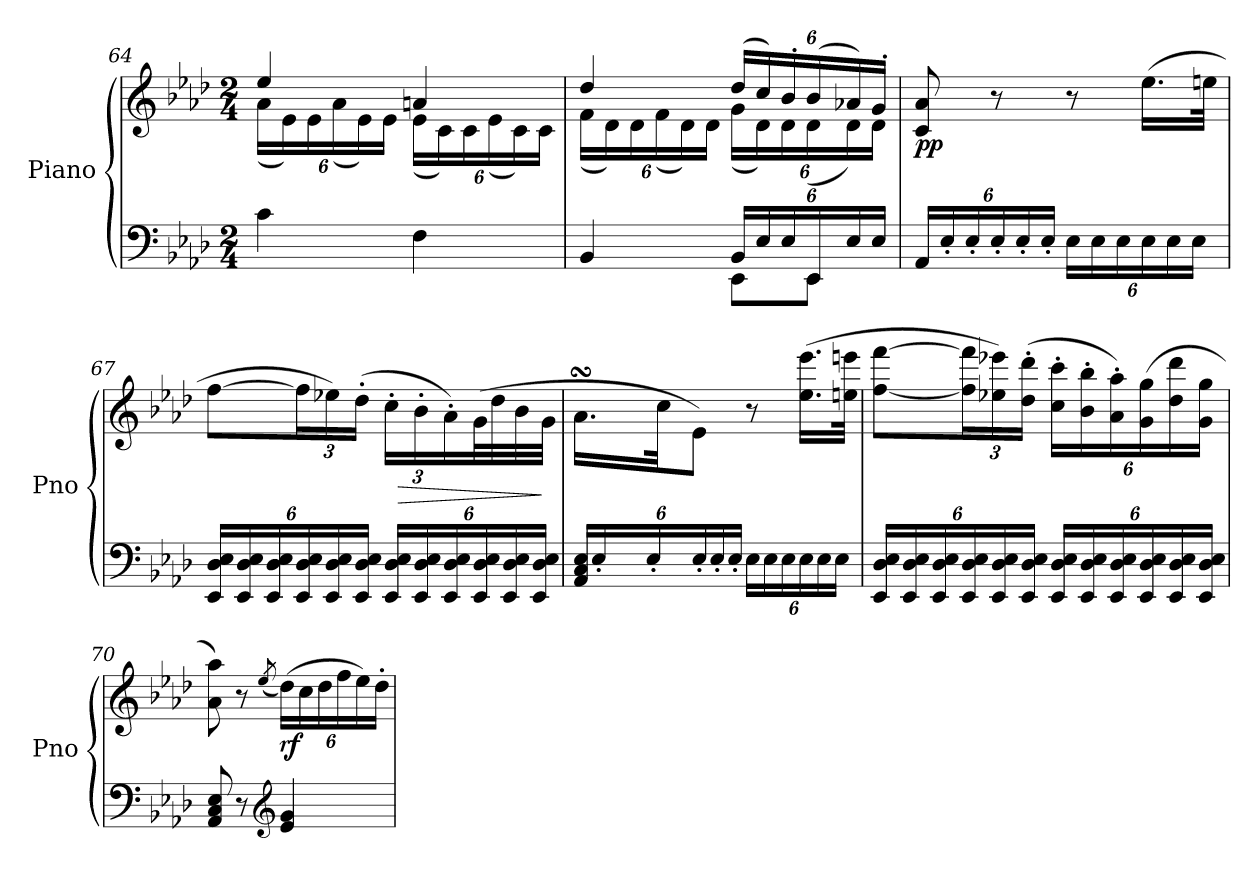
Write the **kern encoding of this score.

**kern	**kern	**dynam
*part1	*part1	*part1
*staff2	*staff1	*staff1/2
*I"Piano	*	*
*I'Pno	*	*
*clefF4	*clefG2	*
*k[b-e-a-d-]	*k[b-e-a-d-]	*
*M2/4	*M2/4	*
=64	=64	=64
*	*^	*
*	*	*Xbrackettup	*
4c\	4ee-/	(<24a-\LL	.
.	.	24e-\)	.
.	.	24e-\	.
.	.	(<24a-\	.
.	.	24e-\)	.
.	.	24e-\JJ	.
4F\	4an/	(<24e-\LL	.
.	.	24c\)	.
.	.	24c\	.
.	.	(<24e-\	.
.	.	24c\)	.
.	.	24c\JJ	.
!!LO:LB:g=z	!!
=65	=65	=65	=65
*^	*	*	*
4BB-/	4ryy	4dd-/	(<24f\LL	.
.	.	.	24d-\)	.
.	.	.	24d-\	.
.	.	.	(<24f\	.
.	.	.	24d-\)	.
.	.	.	24d-\JJ	.
*Xbrackettup	*	*	*	*
24BB-/LL	8EE-\L	(>24dd-/LL	(<24g\LL	.
24E-/	.	24cc/)	24d-\)	.
24E-/	.	24b-'/	24d-\	.
24EE-/	8EE-\J	(>24b-/	(<24d-\	.
24E-/	.	24a-X/)	24d-\)	.
24E-/JJ	.	24g'/JJ	24d-\JJ	.
*v	*v	*	*	*
=66	=66	=66	=66
!	!	!	!LO:DY:b
*	*v	*v	*
24AA-/LL	8c/ 8a-/	pp
24E-'/	.	.
24E-'/	.	.
24E-'/	8r	.
24E-'/	.	.
24E-'/JJ	.	.
24E-\LL	8r	.
24E-\	.	.
24E-\	.	.
24E-\	(>16.ee-\LL	.
24E-\	.	.
24E-\JJ	.	.
.	32een\JJk	.
=67	=67	=67
24EE-/ 24D-/ 24E-/LL	[8ff\L	.
24EE-/ 24D-/ 24E-/	.	.
24EE-/ 24D-/ 24E-/	.	.
24EE-/ 24D-/ 24E-/	24ff\L]	.
24EE-/ 24D-/ 24E-/	24ee-X\)	.
24EE-/ 24D-/ 24E-/JJ	(>24dd-'\JJ	.
24EE-/ 24D-/ 24E-/LL	24cc'\LL	.
!	!	!LO:HP:b
24EE-/ 24D-/ 24E-/	24b-'\	>
24EE-/ 24D-/ 24E-/	24a-'\)	.
24EE-/ 24D-/ 24E-/	(>32g\L	.
.	32dd-\	.
24EE-/ 24D-/ 24E-/	.	.
.	32b-\	.
24EE-/ 24D-/ 24E-/JJ	.	.
.	32g\JJJ	]
!!LO:LB:g=z
=68	=68	=68
*	*^	*
24AA-/ 24C/ 24E-/LL	16.a-sSSs\LL	32.a-LLLyy	.
24E-'/	.	.	.
*	*	*brackettup	*
.	.	96b-Lyy	.
.	.	96a-Jyy	.
.	.	32gyy	.
24E-'/	.	.	.
.	32cc\JK	.	.
.	.	96a-JJJkyy	.
.	.	32ryy	.
24E-'/	8e-\J)	.	.
.	.	8ryy	.
24E-'/	.	.	.
24E-'/JJ	.	.	.
24E-\LL	8r	.	.
.	.	4ryy	.
24E-\	.	.	.
24E-\	.	.	.
24E-\	(>16.ee-\ 16.eee-\LL	.	.
24E-\	.	.	.
24E-\JJ	.	.	.
.	32een\ 32eeen\JJk	.	.
64ryy	64ryy	.	.
*	*v	*v	*
=69	=69	=69
24EE-/ 24D-/ 24E-/LL	[8ff\ [8fff\L	.
24EE-/ 24D-/ 24E-/	.	.
24EE-/ 24D-/ 24E-/	.	.
*	*Xbrackettup	*
24EE-/ 24D-/ 24E-/	24ff\] 24fff\]L	.
24EE-/ 24D-/ 24E-/	24ee-X\ 24eee-X\)	.
24EE-/ 24D-/ 24E-/JJ	(>24dd-\' 24ddd-\'JJ	.
24EE-/ 24D-/ 24E-/LL	24cc\' 24ccc\'LL	.
24EE-/ 24D-/ 24E-/	24b-\' 24bb-\'	.
24EE-/ 24D-/ 24E-/	24a-\' 24aa-\')	.
24EE-/ 24D-/ 24E-/	(>24g\ 24gg\	.
24EE-/ 24D-/ 24E-/	24dd-\ 24ddd-\	.
24EE-/ 24D-/ 24E-/JJ	24g\ 24gg\JJ	.
!!LO:LB:g=z
=70	=70	=70
8AA-/ 8C/ 8E-/	8a-\ 8aa-\)	.
8r	8r	.
*clefG2	*	*
.	(<8qee-/	.
!	!	!LO:DY:b
4e-/ 4g/	(>24dd-\LL)	rf
.	24cc\	.
.	24dd-\	.
.	24ff\	.
.	24ee-\)	.
.	24dd-'\JJ	.
=	=	=
*-	*-	*-
